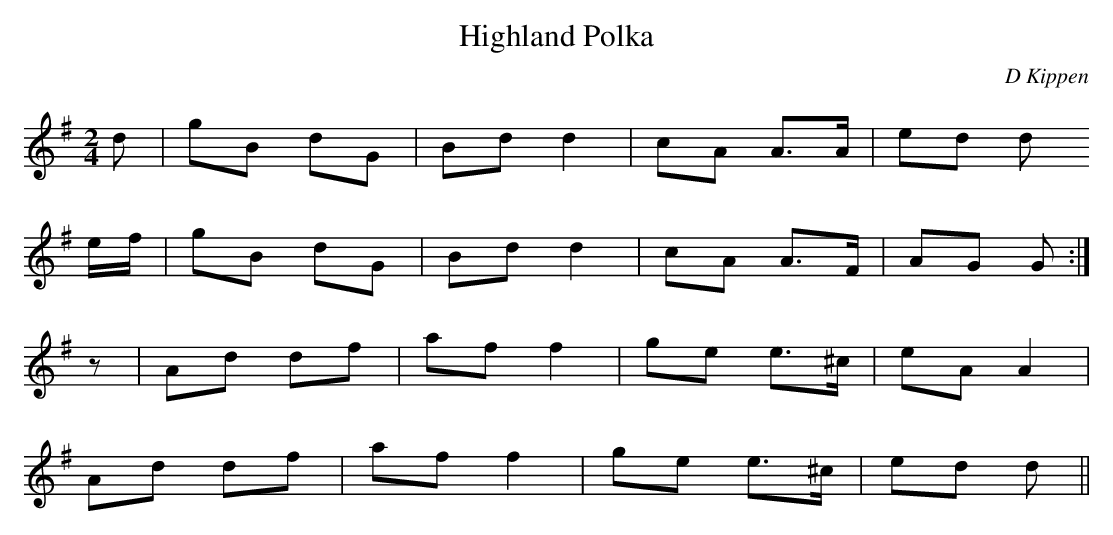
X:1
T:Highland Polka
C:D Kippen
M:2/4
L:1/8
K:G
d    | gB dG | Bd d2 | cA A>A  | ed d
e/f/ | gB dG | Bd d2 | cA A>F  | AG G :|
z    | Ad df | af f2 | ge e>^c | eA A2 |
       Ad df | af f2 | ge e>^c | ed d ||
